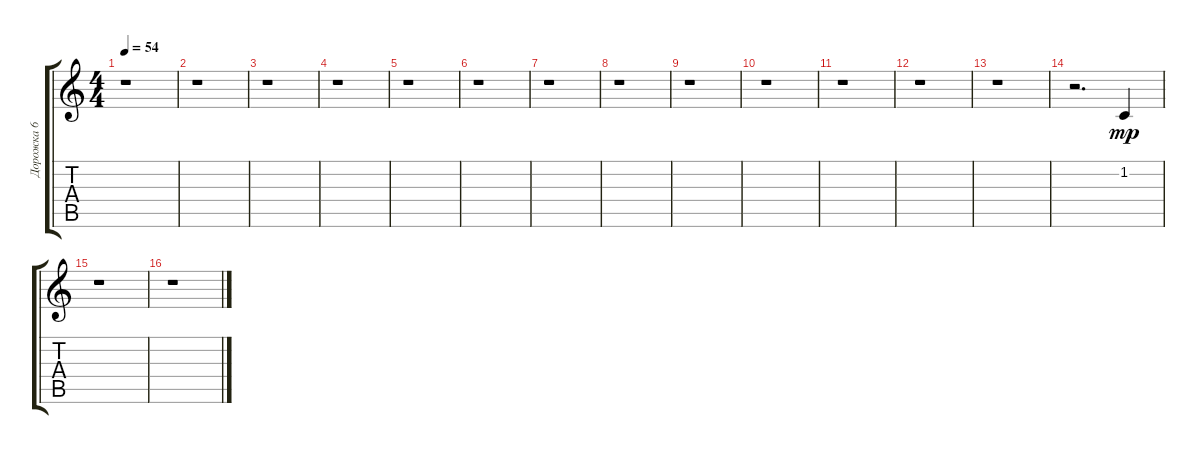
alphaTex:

\track ("Дорожка 6" "Дорожка 6") {instrument reversecymbal}
\staff {score tabs}
\tuning (E4 B3 G3 D3 A2 E2) {hide}
\ts (4 4)
\tempo 54
\clef g2
\ks c
r.1{dy mp} |
r.1 |
r.1 |
r.1 |
r.1 |
r.1 |
r.1 |
r.1 |
r.1 |
r.1 |
r.1 |
r.1 |
r.1 |
r.2{d} 1.2.4 |
r.1 |
r.1
